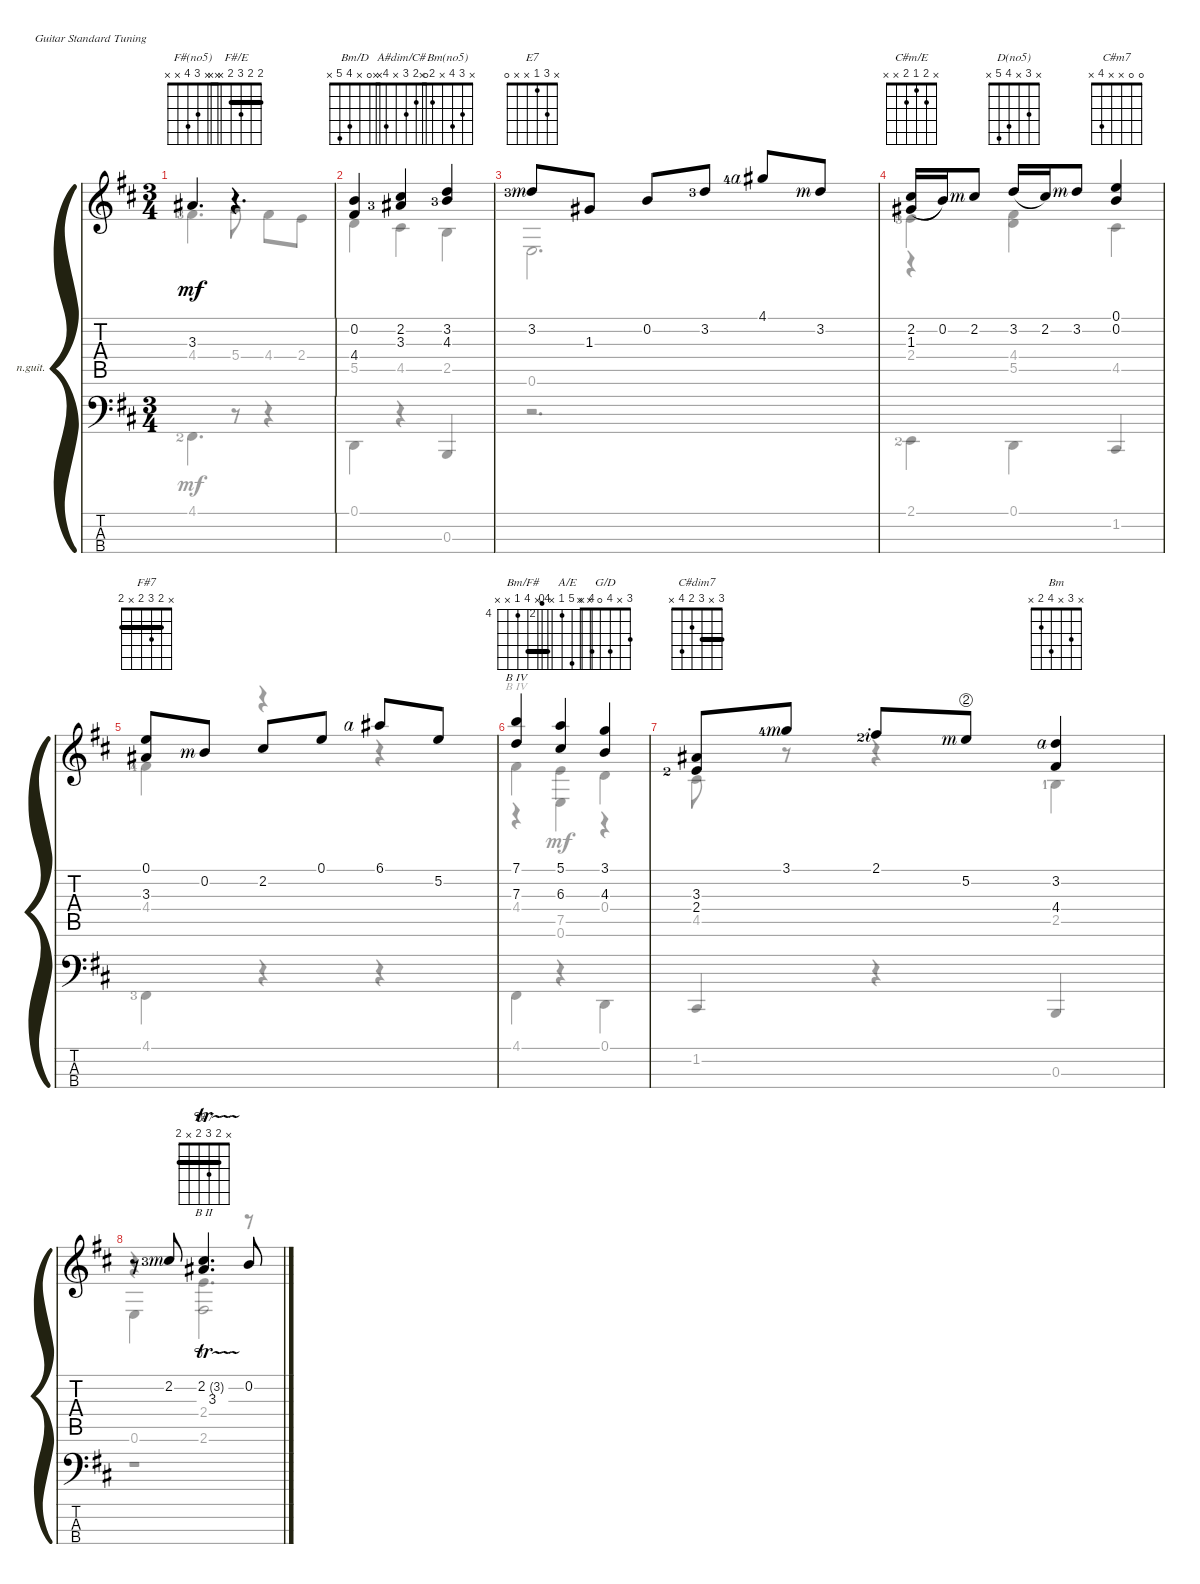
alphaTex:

\defaultSystemsLayout 4
\firstSystemTrackNameOrientation horizontal
\otherSystemsTrackNameOrientation horizontal
\extendBarLines
\chordDiagramsInScore
\track ("Nylon Guitar" "n.guit.") {multiBarRest instrument acousticguitarnylon}
\staff {score tabs}
\tuning (E4 B3 G3 D3 A2 E2)
\chord ("Bm/D" x 0 x 4 5 x) {showdiagram false showfingering false}
\chord ("Bm" x 3 x 4 2 x) {showdiagram false showfingering false}
\chord ("F#/E" 2 2 3 2 x x) {showdiagram false showfingering false barre (2 2)}
\chord ("F#(no5)" x x 3 4 x x) {showdiagram false showfingering false}
\chord ("A#dim/C#" 0 2 3 x 4 x) {showdiagram false}
\chord ("Bm(no5)" x 3 4 x 2 x) {showdiagram false showfingering false}
\chord ("E7" x 3 1 x x 0) {showdiagram false showfingering false}
\chord ("C#m/E" x 2 1 2 x x) {showdiagram false showfingering false}
\chord ("D(no5)" x 3 x 4 5 x) {showdiagram false showfingering false}
\chord ("C#m7" 0 0 x x 4 x) {showdiagram false showfingering false}
\chord ("F#7" 0 x 3 4 x x) {showdiagram false showfingering false}
\chord ("Bm/F#" 7 x 7 4 x x) {firstfret 4 showdiagram false showfingering false barre 7}
\chord ("A/E" 5 x 6 2 x 1) {firstfret 2 showdiagram false showfingering false}
\chord ("G/D" 3 x 4 0 x x) {showdiagram false showfingering false}
\chord ("C#dim7" 3 x 3 2 4 x) {showdiagram false showfingering false barre 3}
\chord ("F#7" x 2 3 2 x 2) {showdiagram false showfingering false barre (2 2)}
\voice
\ts (3 4)
\tempo (51 hide)
\clef g2
\ks bminor
3.3{acc #}.4{d ch "F#(no5)" dy mf beam Up} r.4{d ch "F#/E" beam Up} |
(4.4{acc #} 0.2{acc forcenatural}).4{ch "Bm/D" beam Up} (2.2{acc #} 3.3{lf 4 acc #}).4{ch "A#dim/C#" beam Up} (4.3{lf 4 acc forcenatural} 3.2{acc forcenatural}).4{ch "Bm(no5)" beam Up} |
3.2{lf 4 rf 3 acc forcenatural}.8{ch "E7" beam Up} 1.3{acc #}.8{beam Up} 0.2{acc forcenatural}.8{beam Up} 3.2{lf 4 acc forcenatural}.8{beam Up} 4.1{lf 5 rf 4 acc #}.8{beam Up} 3.2{rf 3 acc forcenatural}.8{beam Up} |
(2.2{acc #} 1.3{acc #}).16{ch "C#m/E" legatoorigin beam Up} 0.2{acc forcenatural}.16{beam Up} 2.2{rf 3 acc #}.8{beam Up} 3.2{acc forcenatural}.16{ch "D(no5)" legatoorigin beam Up} 2.2{acc #}.16{beam Up} 3.2{rf 3 acc forcenatural}.8{beam Up} (0.1{acc forcenatural} 0.2{acc forcenatural}).4{ch "C#m7" beam Up} |
(0.1{acc forcenatural} 3.3{acc #}).8{ch "F#7" beam Up} 0.2{rf 3 acc forcenatural}.8{beam Up} 2.2{acc #}.8{beam Up} 0.1{acc forcenatural}.8{beam Up} 6.1{rf 4 acc #}.8{beam Up} 5.2{acc forcenatural}.8{beam Up} |
(7.3{acc forcenatural} 7.1{acc forcenatural}).4{ch "Bm/F#" barre (4 full) beam Up} (5.1{acc forcenatural} 6.3{acc #}).4{ch "A/E" beam Up} (3.1{acc forcenatural} 4.3{acc forcenatural}).4{ch "G/D" beam Up} |
(3.3{acc #} 2.4{lf 3 acc forcenatural}).8{ch "C#dim7" beam Up} 3.1{lf 5 rf 3 acc forcenatural}.8{beam Up} 2.1{lf 3 rf 2 acc #}.8{beam Up} 5.2{string rf 3 acc forcenatural}.8{beam Up} (3.2{rf 4 acc forcenatural} 4.4{acc #}).4{ch "Bm" beam Up} |
r.8{beam Up} 2.2{lf 4 rf 3 acc #}.8{beam Up} (2.2{tr (3 16) acc #} 3.3{acc #}).4{d ch "F#7" barre (2 full) beam Up} 0.2{acc forcenatural}.8{beam Up}
\voice
\clef g2
\ottava regular
\simile none
\ks bminor
4.4{lf 4 acc #}.4{d dy mf beam Down} 5.4{acc forcenatural}.8{beam Down} 4.4{acc #}.8{beam Down} 2.4{acc forcenatural}.8{beam Down} |
5.5{acc forcenatural}.4{beam Down} 4.5{acc #}.4{beam Down} 2.5{acc forcenatural}.4{beam Down} |
0.6{acc forcenatural}.2{d beam Down} |
2.4{lf 4 acc forcenatural}.4{beam Down} (4.4{acc #} 5.5{acc forcenatural}).4{beam Down} 4.5{acc #}.4{beam Down} |
4.4{lf 5 acc #}.4{beam Down} r.4{beam Down} r.4{beam Down} |
4.4{acc #}.4{barre (4 full) beam Down} 7.5{acc forcenatural}.4{beam Down} 0.4{acc forcenatural}.4{beam Down} |
4.5{acc #}.8{beam Down} r.8{beam Down} r.4{beam Down} 2.5{lf 2 acc forcenatural}.4{beam Down} |
r.4{beam Down} 2.4{acc forcenatural}.4{d beam Down} r.8{beam Down}
\voice
\clef g2
\ottava regular
\simile none
\ks bminor
|
|
|
r.4{beam Down} |
|
r.4{beam Down} 0.6{acc forcenatural}.4{beam Down} r.4{beam Down} |
|
0.6{acc forcenatural}.4{beam Down} 2.6{acc #}.2{beam Down}
\staff {score tabs}
\tuning (D2 C2 B1 A1)
\displaytranspose 0
\voice
\clef f4
\ottava regular
\simile none
\ks bminor
|
|
|
|
|
|
|
\voice
\clef f4
\ottava regular
\simile none
\ks bminor
|
|
|
|
|
|
|
\voice
\clef f4
\ottava regular
\simile none
\ks bminor
4.1{lf 3 acc #}.4{d dy mf beam Down} r.8{beam Down} r.4{beam Down} |
0.1{acc forcenatural}.4{beam Down} r.4{beam Down} 0.3{acc forcenatural}.4{beam Up} |
r.2{d beam Down} |
2.1{lf 3 acc forcenatural}.4{beam Down} 0.1{acc forcenatural}.4{beam Down} 1.2{acc #}.4{beam Up} |
4.1{lf 4 acc #}.4{beam Down} r.4{beam Down} r.4{beam Down} |
4.1{acc #}.4{beam Down} r.4{beam Down} 0.1{acc forcenatural}.4{beam Down} |
1.2{acc #}.4{beam Up} r.4{beam Up} 0.3{acc forcenatural}.4{beam Up} |
r.1{beam Down}
